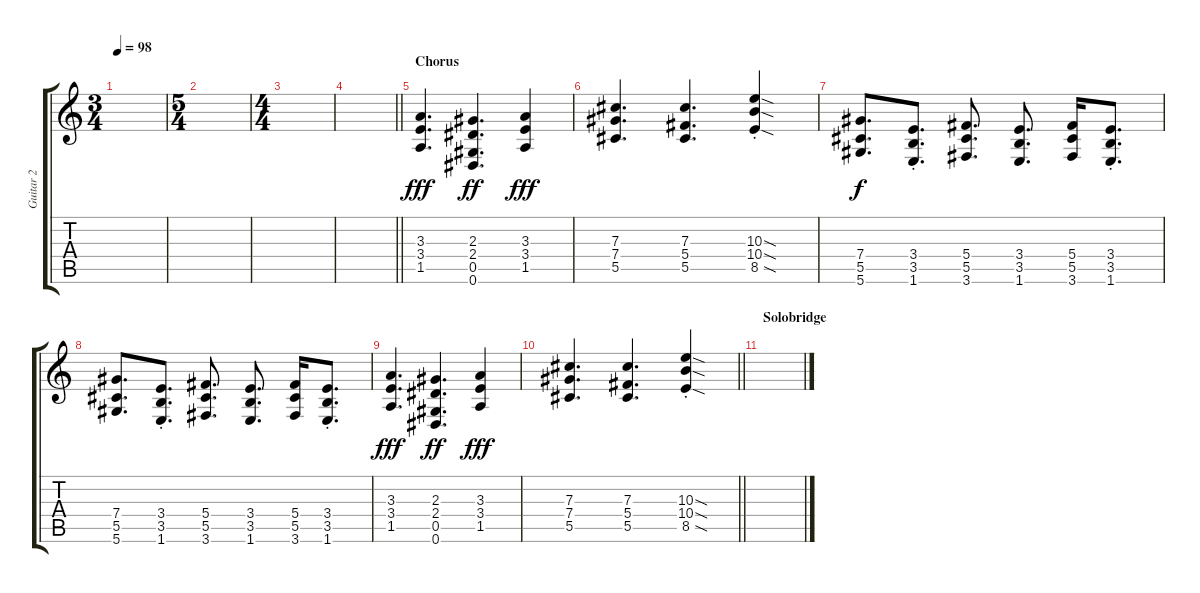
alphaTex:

\track ("Guitar 2" "Guitar 2") {instrument overdrivenguitar}
\staff {score tabs}
\tuning (Eb4 Bb3 Gb3 Db3 Ab2 Eb2) {hide}
\ts (3 4)
\tempo 98
\clef g2
\ks c
|
\ts (5 4)
|
\ts (4 4)
|
\barLineRight lightlight
|
\section ("" "Chorus")
(3.3 3.4 1.5).4{d dy fff} (2.3 2.4 0.5 0.6).4{d dy ff} (3.3 3.4 1.5).4{dy fff} |
(7.3 7.4 5.5).4{d} (7.3 5.4 5.5).4{d} (10.3{sod st} 10.4{sod st} 8.5{sod st}).4 |
(7.4 5.5 5.6).8{d dy f} (3.4{st} 3.5{st} 1.6{st}).8{d} (5.4 5.5 3.6).8{d} (3.4 3.5 1.6).8{d} (5.4 5.5 3.6).16 (3.4{st} 3.5{st} 1.6{st}).8{d} |
(7.4 5.5 5.6).8{d} (3.4{st} 3.5{st} 1.6{st}).8{d} (5.4 5.5 3.6).8{d} (3.4 3.5 1.6).8{d} (5.4 5.5 3.6).16 (3.4{st} 3.5{st} 1.6{st}).8{d} |
(3.3 3.4 1.5).4{d dy fff} (2.3 2.4 0.5 0.6).4{d dy ff} (3.3 3.4 1.5).4{dy fff} |
\barLineRight lightlight
(7.3 7.4 5.5).4{d} (7.3 5.4 5.5).4{d} (10.3{sod st} 10.4{sod st} 8.5{sod st}).4 |
\section ("" "Solobridge")
